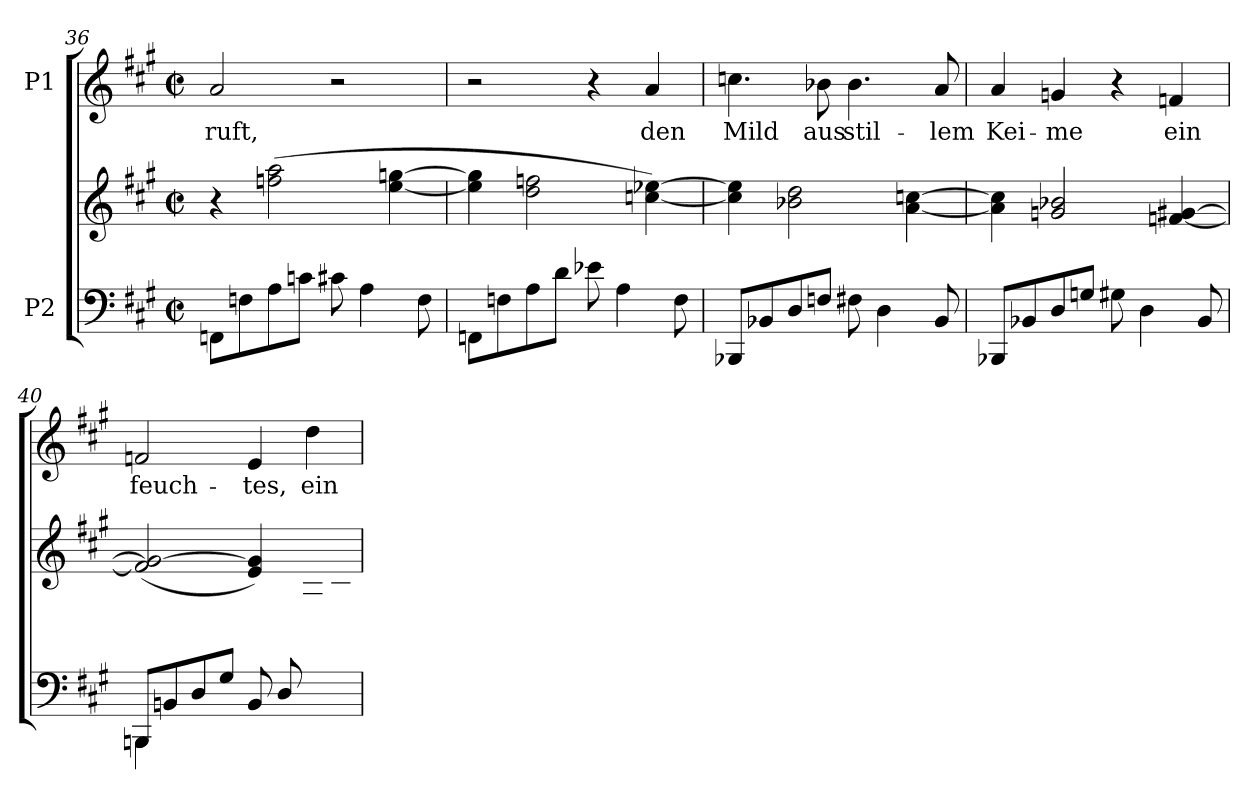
**kern	**kern	**kern	**text
*part2	*part2	*part1	*part1
*staff3	*staff2	*staff1	*staff1
*I"P2	*	*I"P1	*
!!LO:LB:g=z
*clefF4	*clefG2	*clefG2	*
*k[f#c#g#]	*k[f#c#g#]	*k[f#c#g#]	*
*A:	*A:	*A:	*
*M2/2	*M2/2	*M2/2	*
*met(c|)	*met(c|)	*met(c|)	*
=36	=36	=36	=36
!	!	!	!LO:LY:b:color=#000000
8FFni\L	4r	2ai/	ruft,
8Fni\	.	.	.
8Ai\	(2ffni\ 2aai	.	.
8cni\J	.	.	.
8c#Xi\	.	2r	.
4Ai\	.	.	.
.	[4eei\ [4ggni	.	.
8Fi\	.	.	.
=37	=37	=37	=37
8FFni\L	4eei\] 4ggi]	2r	.
8Fni\	.	.	.
8Ai\	2ddi\ 2ffni	.	.
8di\J	.	.	.
8e-Xi\	.	4r	.
4Ai\	.	.	.
!	!	!	!LO:LY:b:color=#000000
.	[4ccni\ [4ee-Xi)	4ai/	den
8Fi\	.	.	.
=38	=38	=38	=38
!	!	!	!LO:LY:b:color=#000000
8BBB-Xi/L	4cci\] 4ee-i]	4.ccni\	Mild
8BB-Xi/	.	.	.
8Di/	2b-Xi\ 2ddi	.	.
!	!	!	!LO:LY:b:color=#000000
8Fni/J	.	8b-Xi\	aus
!	!	!	!LO:LY:b:color=#000000
8F#Xi\	.	4.b-i\	stil-
4Di\	.	.	.
.	[4ai\ [4ccni	.	.
!	!	!	!LO:LY:b:color=#000000
8BB-i/	.	8ai/	-lem
!!LO:LB:g=z
=39	=39	=39	=39
!	!	!	!LO:LY:b:color=#000000
8BBB-Xi/L	4ai\] 4ccni]	4ai/	Kei-
8BB-Xi/	.	.	.
!	!	!	!LO:LY:b:color=#000000
8Di/	2gni/ 2b-Xi	4gni/	-me
8Gni/J	.	.	.
8G#Xi\	.	4r	.
4Di\	.	.	.
!	!	!	!LO:LY:b:color=#000000
.	[4fni/ [4g#Xi	4fni/	ein
8BB-i/	.	.	.
=40	=40	=40	=40
*^	*^	*	*
!	!	!	!	!	!LO:LY:b:color=#000000
8BBBni/L	4BBBi\	(2fni/] 2g#i_	2.ryy	2fni/	feuch-
8BBni/	.	.	.	.	.
8Di/	4ryy	.	.	.	.
8G#i/J	.	.	.	.	.
!	!	!	!	!	!LO:LY:b:color=#000000
8BBi/L	2ryy	4ei/ 4g#i])	.	4ei/	-tes,
8Di/	.	.	.	.	.
!	!	!	!	!	!LO:LY:b:color=#000000
4ryy	.	4ryy	8G#i\	4ddi\	ein
.	.	.	8Bi\J	.	.
*v	*v	*	*	*	*
*	*v	*v	*	*
=	=	=	=
*-	*-	*-	*-
